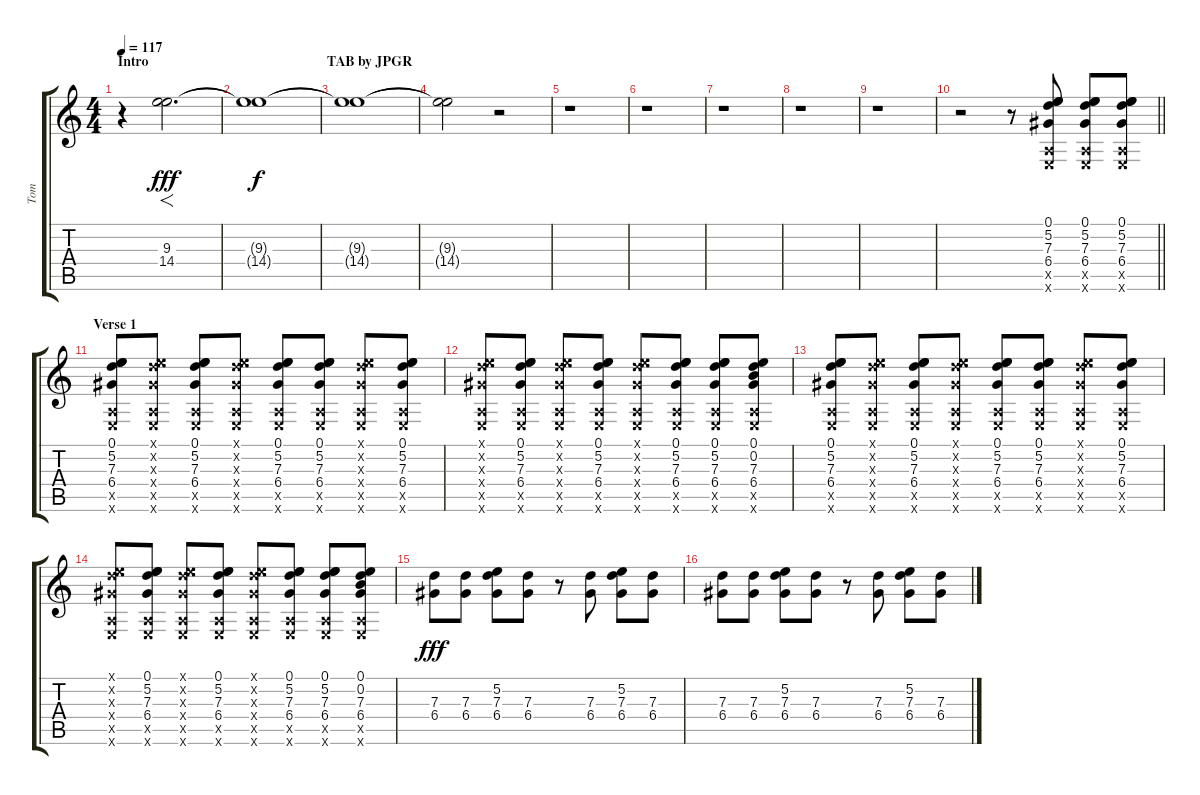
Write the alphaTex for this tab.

\track ("Tom" "Tom") {instrument acousticguitarsteel}
\staff {score tabs}
\tuning (E4 B3 G3 D3 A2 E2) {hide}
\ts (4 4)
\section ("" "Intro                                                   TAB by JPGR")
\tempo 117
\clef g2
\ks c
r.4{dy fff instrument acousticguitarsteel} (9.3 14.4).2{f d volume 13 instrument overdrivenguitar} |
(9.3{t} 14.4{t}).1{dy f} |
(9.3{t} 14.4{t}).1{volume 14 instrument overdrivenguitar} |
(9.3{t} 14.4{t}).2{volume 10 instrument overdrivenguitar} r.2{instrument acousticguitarsteel} |
r.1 |
r.1 |
r.1 |
r.1 |
r.1 |
\barLineRight lightlight
r.2 r.8 (0.1 5.2 7.3 6.4 0.5{x} 0.6{x}).8 (0.1 5.2 7.3 6.4 0.5{x} 0.6{x}).8 (0.1 5.2 7.3 6.4 0.5{x} 0.6{x}).8 |
\section ("" "Verse 1")
(0.1 5.2 7.3 6.4 0.5{x} 0.6{x}).8 (0.1{x} 5.2{x} 7.3{x} 6.4{x} 0.5{x} 0.6{x}).8 (0.1 5.2 7.3 6.4 0.5{x} 0.6{x}).8 (0.1{x} 5.2{x} 7.3{x} 6.4{x} 0.5{x} 0.6{x}).8 (0.1 5.2 7.3 6.4 0.5{x} 0.6{x}).8 (0.1 5.2 7.3 6.4 0.5{x} 0.6{x}).8 (0.1{x} 5.2{x} 7.3{x} 6.4{x} 0.5{x} 0.6{x}).8 (0.1 5.2 7.3 6.4 0.5{x} 0.6{x}).8 |
(0.1{x} 5.2{x} 7.3{x} 6.4{x} 0.5{x} 0.6{x}).8 (0.1 5.2 7.3 6.4 0.5{x} 0.6{x}).8 (0.1{x} 5.2{x} 7.3{x} 6.4{x} 0.5{x} 0.6{x}).8 (0.1 5.2 7.3 6.4 0.5{x} 0.6{x}).8 (0.1{x} 5.2{x} 7.3{x} 6.4{x} 0.5{x} 0.6{x}).8 (0.1 5.2 7.3 6.4 0.5{x} 0.6{x}).8 (0.1 5.2 7.3 6.4 0.5{x} 0.6{x}).8 (0.1 0.2 7.3 6.4 0.5{x} 0.6{x}).8 |
(0.1 5.2 7.3 6.4 0.5{x} 0.6{x}).8 (0.1{x} 5.2{x} 7.3{x} 6.4{x} 0.5{x} 0.6{x}).8 (0.1 5.2 7.3 6.4 0.5{x} 0.6{x}).8 (0.1{x} 5.2{x} 7.3{x} 6.4{x} 0.5{x} 0.6{x}).8 (0.1 5.2 7.3 6.4 0.5{x} 0.6{x}).8 (0.1 5.2 7.3 6.4 0.5{x} 0.6{x}).8 (0.1{x} 5.2{x} 7.3{x} 6.4{x} 0.5{x} 0.6{x}).8 (0.1 5.2 7.3 6.4 0.5{x} 0.6{x}).8 |
(0.1{x} 5.2{x} 7.3{x} 6.4{x} 0.5{x} 0.6{x}).8 (0.1 5.2 7.3 6.4 0.5{x} 0.6{x}).8 (0.1{x} 5.2{x} 7.3{x} 6.4{x} 0.5{x} 0.6{x}).8 (0.1 5.2 7.3 6.4 0.5{x} 0.6{x}).8 (0.1{x} 5.2{x} 7.3{x} 6.4{x} 0.5{x} 0.6{x}).8 (0.1 5.2 7.3 6.4 0.5{x} 0.6{x}).8 (0.1 5.2 7.3 6.4 0.5{x} 0.6{x}).8 (0.1 0.2 7.3 6.4 0.5{x} 0.6{x}).8 |
(7.3 6.4).8{dy fff} (7.3 6.4).8 (5.2 7.3 6.4).8 (7.3 6.4).8 r.8 (7.3 6.4).8 (5.2 7.3 6.4).8 (7.3 6.4).8 |
(7.3 6.4).8 (7.3 6.4).8 (5.2 7.3 6.4).8 (7.3 6.4).8 r.8 (7.3 6.4).8 (5.2 7.3 6.4).8 (7.3 6.4).8
